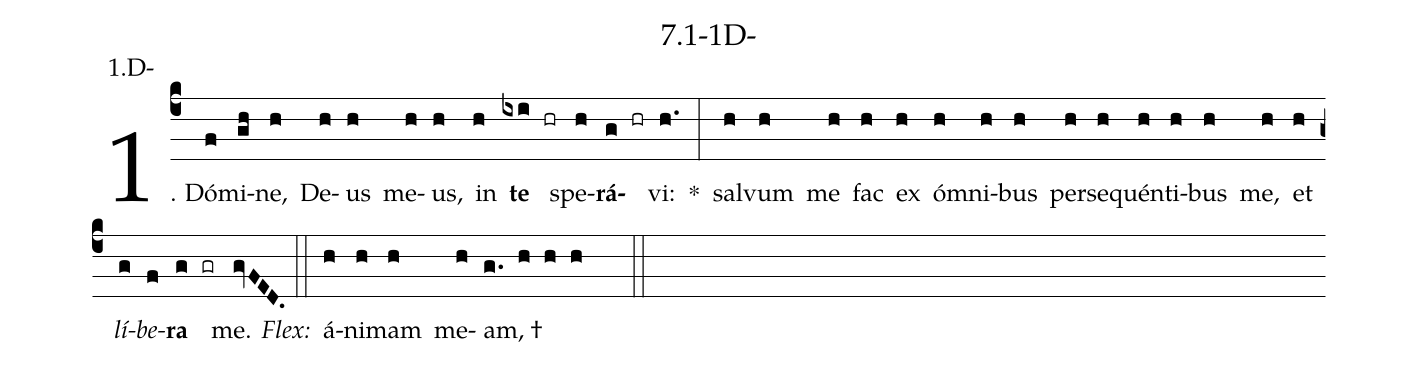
name: 7.1-1D-;
annotation: 1.D-;
%%
(c4)1. Dó(f)mi(gh)ne,(h) De(h)us(h) me(h)us,(h) in(h) <b>te</b>(ixi hr) spe(h)<b>rá</b>(g hr)vi:(h.) *(:) sal(h)vum(h) me(h) fac(h) ex(h) óm(h)ni(h)bus(h) per(h)se(h)quén(h)ti(h)bus(h) me,(h) et(h) <i>lí</i>(g)<i>be</i>(f)<b>ra</b>(g gr) me.(gvFED.) (::)
<i>Flex:</i>()  á(h)ni(h)mam(h) me(h)am, †(g. h h h  ::)
